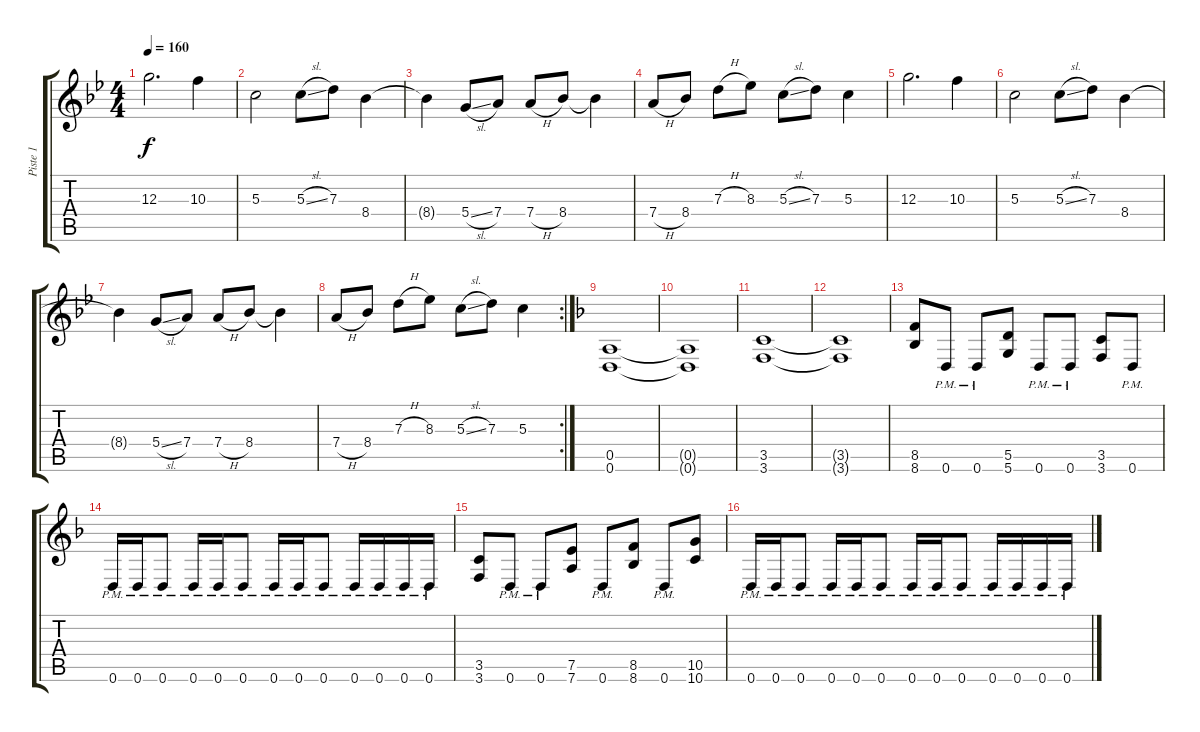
\track ("Piste 1" "Piste 1") {instrument distortionguitar}
\staff {score tabs}
\tuning (E4 B3 G3 D3 A2 D2) {hide}
\ts (4 4)
\tempo 160
\clef g2
\ks bb
12.3.2{d dy f} 10.3.4 |
5.3.2 5.3{sl}.8 7.3.8 8.4.4 |
8.4{t}.4 5.4{sl}.8 7.4.8 7.4{h}.8 8.4.8 8.4{t}.4 |
7.4{h}.8 8.4.8 7.3{h}.8 8.3.8 5.3{sl}.8 7.3.8 5.3.4 |
12.3.2{d} 10.3.4 |
5.3.2 5.3{sl}.8 7.3.8 8.4.4 |
8.4{t}.4 5.4{sl}.8 7.4.8 7.4{h}.8 8.4.8 8.4{t}.4 |
\rc 2
7.4{h}.8 8.4.8 7.3{h}.8 8.3.8 5.3{sl}.8 7.3.8 5.3.4 |
\ks f
(0.5 0.6).1 |
(0.5{t} 0.6{t}).1 |
(3.5 3.6).1 |
(3.5{t} 3.6{t}).1 |
(8.5 8.6).8 0.6{pm}.8 0.6{pm}.8 (5.5 5.6).8 0.6{pm}.8 0.6{pm}.8 (3.5 3.6).8 0.6{pm}.8 |
0.6{pm}.16 0.6{pm}.16 0.6{pm}.8 0.6{pm}.16 0.6{pm}.16 0.6{pm}.8 0.6{pm}.16 0.6{pm}.16 0.6{pm}.8 0.6{pm}.16 0.6{pm}.16 0.6{pm}.16 0.6{pm}.16 |
(3.5 3.6).8 0.6{pm}.8 0.6{pm}.8 (7.5 7.6).8 0.6{pm}.8 (8.5 8.6).8 0.6{pm}.8 (10.5 10.6).8 |
0.6{pm}.16 0.6{pm}.16 0.6{pm}.8 0.6{pm}.16 0.6{pm}.16 0.6{pm}.8 0.6{pm}.16 0.6{pm}.16 0.6{pm}.8 0.6{pm}.16 0.6{pm}.16 0.6{pm}.16 0.6{pm}.16
